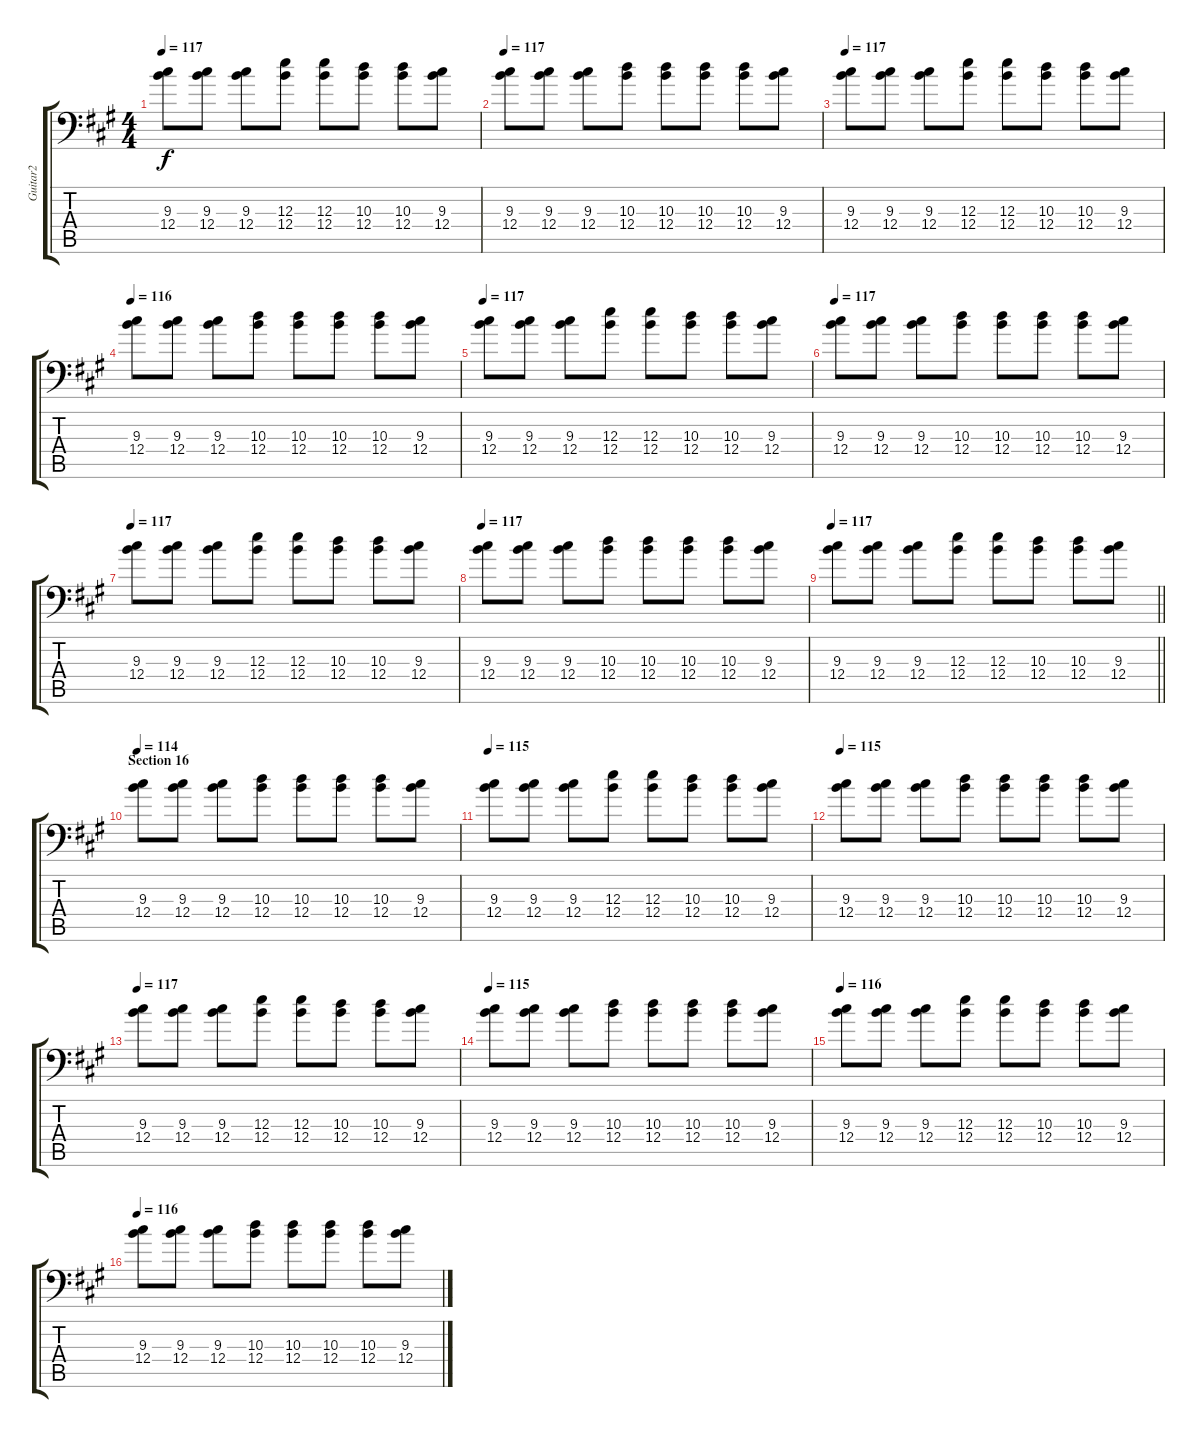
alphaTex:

\track ("Guitar2" "Guitar2") {instrument overdrivenguitar}
\staff {score tabs}
\tuning (B3 Ab3 E3 B2 Gb2 Gb1) {hide}
\ts (4 4)
\tempo 117
\clef f4
\ks f#minor
(9.3 12.4).8{dy f} (9.3 12.4).8 (9.3 12.4).8 (12.3 12.4).8 (12.3 12.4).8 (10.3 12.4).8 (10.3 12.4).8 (9.3 12.4).8 |
\tempo 117
(9.3 12.4).8 (9.3 12.4).8 (9.3 12.4).8 (10.3 12.4).8 (10.3 12.4).8 (10.3 12.4).8 (10.3 12.4).8 (9.3 12.4).8 |
\tempo 117
(9.3 12.4).8 (9.3 12.4).8 (9.3 12.4).8 (12.3 12.4).8 (12.3 12.4).8 (10.3 12.4).8 (10.3 12.4).8 (9.3 12.4).8 |
\tempo 116
(9.3 12.4).8 (9.3 12.4).8 (9.3 12.4).8 (10.3 12.4).8 (10.3 12.4).8 (10.3 12.4).8 (10.3 12.4).8 (9.3 12.4).8 |
\tempo 117
(9.3 12.4).8 (9.3 12.4).8 (9.3 12.4).8 (12.3 12.4).8 (12.3 12.4).8 (10.3 12.4).8 (10.3 12.4).8 (9.3 12.4).8 |
\tempo 117
(9.3 12.4).8 (9.3 12.4).8 (9.3 12.4).8 (10.3 12.4).8 (10.3 12.4).8 (10.3 12.4).8 (10.3 12.4).8 (9.3 12.4).8 |
\tempo 117
(9.3 12.4).8 (9.3 12.4).8 (9.3 12.4).8 (12.3 12.4).8 (12.3 12.4).8 (10.3 12.4).8 (10.3 12.4).8 (9.3 12.4).8 |
\tempo 117
(9.3 12.4).8 (9.3 12.4).8 (9.3 12.4).8 (10.3 12.4).8 (10.3 12.4).8 (10.3 12.4).8 (10.3 12.4).8 (9.3 12.4).8 |
\tempo 117
\barLineRight lightlight
(9.3 12.4).8 (9.3 12.4).8 (9.3 12.4).8 (12.3 12.4).8 (12.3 12.4).8 (10.3 12.4).8 (10.3 12.4).8 (9.3 12.4).8 |
\section ("" "Section 16")
\tempo 114
(9.3 12.4).8 (9.3 12.4).8 (9.3 12.4).8 (10.3 12.4).8 (10.3 12.4).8 (10.3 12.4).8 (10.3 12.4).8 (9.3 12.4).8 |
\tempo 115
(9.3 12.4).8 (9.3 12.4).8 (9.3 12.4).8 (12.3 12.4).8 (12.3 12.4).8 (10.3 12.4).8 (10.3 12.4).8 (9.3 12.4).8 |
\tempo 115
(9.3 12.4).8 (9.3 12.4).8 (9.3 12.4).8 (10.3 12.4).8 (10.3 12.4).8 (10.3 12.4).8 (10.3 12.4).8 (9.3 12.4).8 |
\tempo 117
(9.3 12.4).8 (9.3 12.4).8 (9.3 12.4).8 (12.3 12.4).8 (12.3 12.4).8 (10.3 12.4).8 (10.3 12.4).8 (9.3 12.4).8 |
\tempo 115
(9.3 12.4).8 (9.3 12.4).8 (9.3 12.4).8 (10.3 12.4).8 (10.3 12.4).8 (10.3 12.4).8 (10.3 12.4).8 (9.3 12.4).8 |
\tempo 116
(9.3 12.4).8 (9.3 12.4).8 (9.3 12.4).8 (12.3 12.4).8 (12.3 12.4).8 (10.3 12.4).8 (10.3 12.4).8 (9.3 12.4).8 |
\tempo 116
(9.3 12.4).8 (9.3 12.4).8 (9.3 12.4).8 (10.3 12.4).8 (10.3 12.4).8 (10.3 12.4).8 (10.3 12.4).8 (9.3 12.4).8
